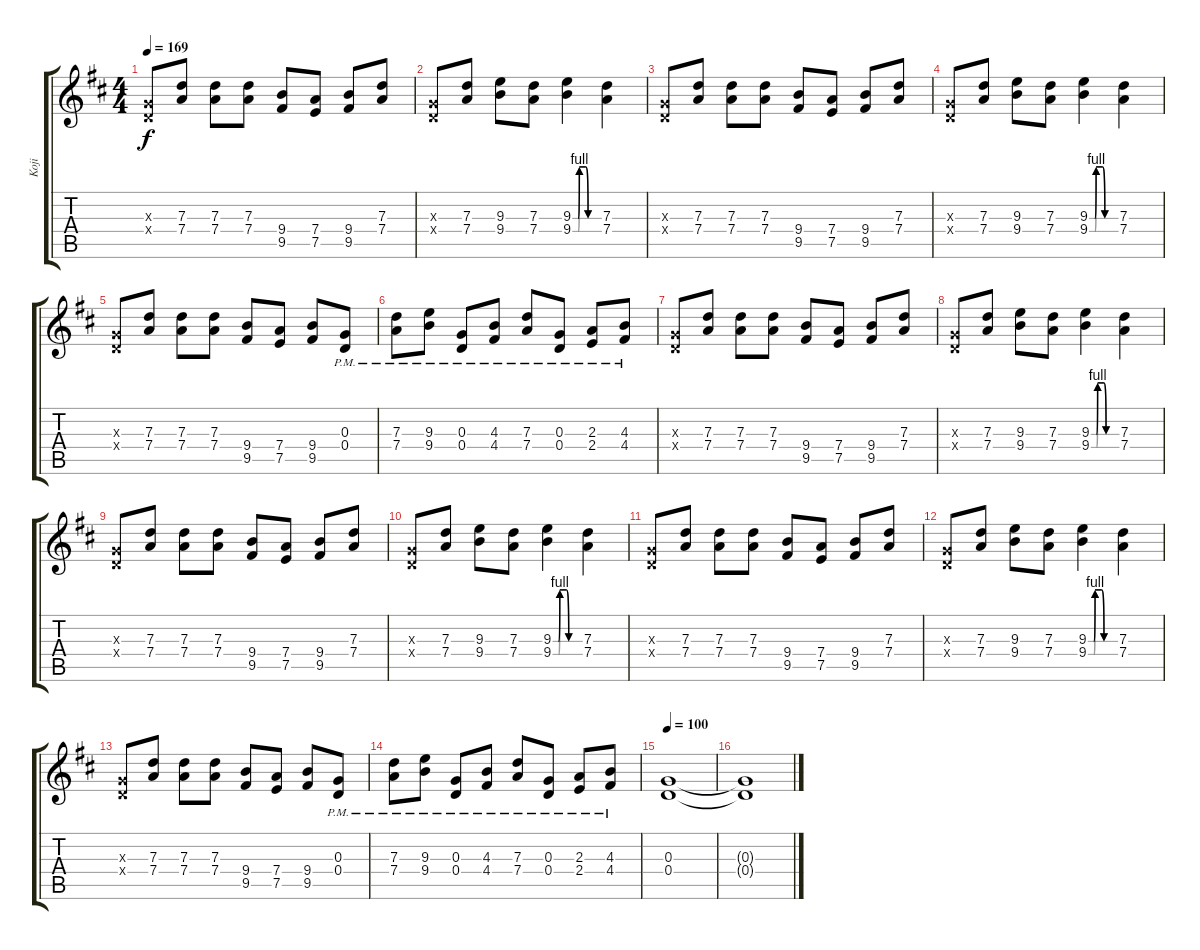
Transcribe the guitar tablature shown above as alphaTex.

\track ("Koji" "Koji") {instrument distortionguitar}
\staff {score tabs}
\tuning (E4 B3 G3 D3 A2 E2) {hide}
\ts (4 4)
\tempo 169
\clef g2
\ks d
(0.3{x} 0.4{x}).8{dy f} (7.3 7.4).8 (7.3 7.4).8 (7.3 7.4).8 (9.4 9.5).8 (7.4 7.5).8 (9.4 9.5).8 (7.3 7.4).8 |
(0.3{x} 0.4{x}).8 (7.3 7.4).8 (9.3 9.4).8 (7.3 7.4).8 (9.3{be (custom 0 0 12 0 15 4 30 4 35 0 60 0)} 9.4{be (custom 0 0 13 0 15 4 30 4 35 0 60 0)}).4 (7.3 7.4).4 |
(0.3{x} 0.4{x}).8 (7.3 7.4).8 (7.3 7.4).8 (7.3 7.4).8 (9.4 9.5).8 (7.4 7.5).8 (9.4 9.5).8 (7.3 7.4).8 |
(0.3{x} 0.4{x}).8 (7.3 7.4).8 (9.3 9.4).8 (7.3 7.4).8 (9.3{be (custom 0 0 12 0 15 4 30 4 35 0 60 0)} 9.4{be (custom 0 0 13 0 15 4 30 4 35 0 60 0)}).4 (7.3 7.4).4 |
(0.3{x} 0.4{x}).8 (7.3 7.4).8 (7.3 7.4).8 (7.3 7.4).8 (9.4 9.5).8 (7.4 7.5).8 (9.4 9.5).8 (0.3{pm} 0.4{pm}).8 |
(7.3{pm} 7.4{pm}).8 (9.3{pm} 9.4{pm}).8 (0.3{pm} 0.4{pm}).8 (4.3{pm} 4.4{pm}).8 (7.3{pm} 7.4{pm}).8 (0.3{pm} 0.4{pm}).8 (2.3{pm} 2.4{pm}).8 (4.3{pm} 4.4{pm}).8 |
(0.3{x} 0.4{x}).8 (7.3 7.4).8 (7.3 7.4).8 (7.3 7.4).8 (9.4 9.5).8 (7.4 7.5).8 (9.4 9.5).8 (7.3 7.4).8 |
(0.3{x} 0.4{x}).8 (7.3 7.4).8 (9.3 9.4).8 (7.3 7.4).8 (9.3{be (custom 0 0 12 0 15 4 30 4 35 0 60 0)} 9.4{be (custom 0 0 13 0 15 4 30 4 35 0 60 0)}).4 (7.3 7.4).4 |
(0.3{x} 0.4{x}).8 (7.3 7.4).8 (7.3 7.4).8 (7.3 7.4).8 (9.4 9.5).8 (7.4 7.5).8 (9.4 9.5).8 (7.3 7.4).8 |
(0.3{x} 0.4{x}).8 (7.3 7.4).8 (9.3 9.4).8 (7.3 7.4).8 (9.3{be (custom 0 0 12 0 15 4 30 4 35 0 60 0)} 9.4{be (custom 0 0 13 0 15 4 30 4 35 0 60 0)}).4 (7.3 7.4).4 |
(0.3{x} 0.4{x}).8 (7.3 7.4).8 (7.3 7.4).8 (7.3 7.4).8 (9.4 9.5).8 (7.4 7.5).8 (9.4 9.5).8 (7.3 7.4).8 |
(0.3{x} 0.4{x}).8 (7.3 7.4).8 (9.3 9.4).8 (7.3 7.4).8 (9.3{be (custom 0 0 12 0 15 4 30 4 35 0 60 0)} 9.4{be (custom 0 0 13 0 15 4 30 4 35 0 60 0)}).4 (7.3 7.4).4 |
(0.3{x} 0.4{x}).8 (7.3 7.4).8 (7.3 7.4).8 (7.3 7.4).8 (9.4 9.5).8 (7.4 7.5).8 (9.4 9.5).8 (0.3{pm} 0.4{pm}).8 |
(7.3{pm} 7.4{pm}).8 (9.3{pm} 9.4{pm}).8 (0.3{pm} 0.4{pm}).8 (4.3{pm} 4.4{pm}).8 (7.3{pm} 7.4{pm}).8 (0.3{pm} 0.4{pm}).8 (2.3{pm} 2.4{pm}).8 (4.3{pm} 4.4{pm}).8 |
\tempo 100
(0.3 0.4).1 |
(0.3{t} 0.4{t}).1
